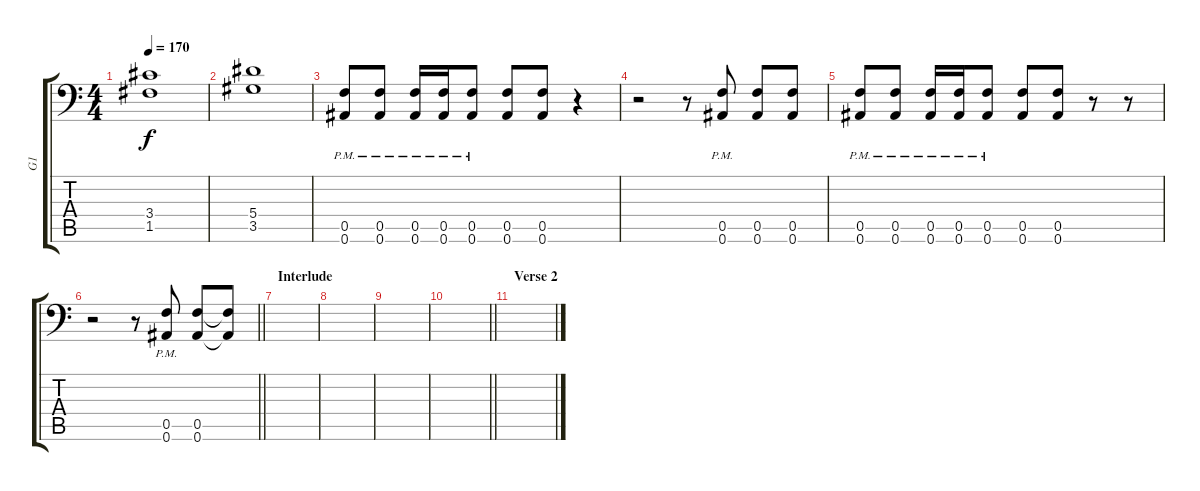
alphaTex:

\track ("G1" "G1") {instrument distortionguitar}
\staff {score tabs}
\tuning (C4 G3 Eb3 Bb2 F2 Bb1) {hide}
\ts (4 4)
\tempo 170
\clef f4
\ks c
(3.4 1.5).1{dy f} |
(5.4 3.5).1 |
(0.5{pm} 0.6{pm}).8 (0.5{pm} 0.6{pm}).8 (0.5{pm} 0.6{pm}).16 (0.5{pm} 0.6{pm}).16 (0.5{pm} 0.6{pm}).8 (0.5 0.6).8 (0.5 0.6).8 r.4 |
r.2 r.8 (0.5{pm} 0.6{pm}).8 (0.5 0.6).8 (0.5 0.6).8 |
(0.5{pm} 0.6{pm}).8 (0.5{pm} 0.6{pm}).8 (0.5{pm} 0.6{pm}).16 (0.5{pm} 0.6{pm}).16 (0.5{pm} 0.6{pm}).8 (0.5 0.6).8 (0.5 0.6).8 r.8 r.8 |
\barLineRight lightlight
r.2 r.8 (0.5{pm} 0.6{pm}).8 (0.5 0.6).8 (0.5{t} 0.6{t}).8 |
\section ("" "Interlude")
|
|
|
\barLineRight lightlight
|
\section ("" "Verse 2")
